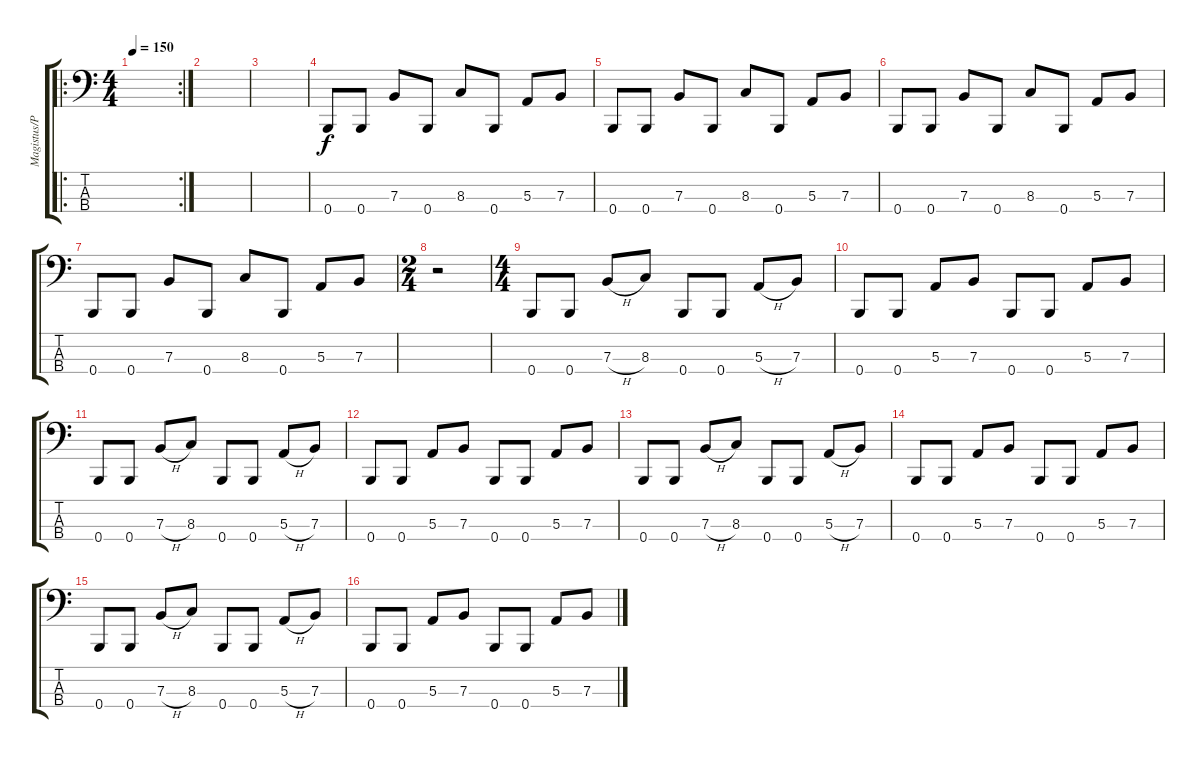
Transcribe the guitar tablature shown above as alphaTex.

\track ("Magistus/Põnts" "Magistus/P") {instrument electricbasspick}
\staff {score tabs}
\tuning (D2 A1 E1 B0) {hide}
\ro
\rc 2
\ts (4 4)
\tempo 150
\clef f4
\ks c
|
|
|
0.4.8 0.4.8 7.3.8 0.4.8 8.3.8 0.4.8 5.3.8 7.3.8 |
0.4.8 0.4.8 7.3.8 0.4.8 8.3.8 0.4.8 5.3.8 7.3.8 |
0.4.8 0.4.8 7.3.8 0.4.8 8.3.8 0.4.8 5.3.8 7.3.8 |
0.4.8 0.4.8 7.3.8 0.4.8 8.3.8 0.4.8 5.3.8 7.3.8 |
\ts (2 4)
r.2 |
\ts (4 4)
0.4.8 0.4.8 7.3{h}.8 8.3.8 0.4.8 0.4.8 5.3{h}.8 7.3.8 |
0.4.8 0.4.8 5.3.8 7.3.8 0.4.8 0.4.8 5.3.8 7.3.8 |
0.4.8 0.4.8 7.3{h}.8 8.3.8 0.4.8 0.4.8 5.3{h}.8 7.3.8 |
0.4.8 0.4.8 5.3.8 7.3.8 0.4.8 0.4.8 5.3.8 7.3.8 |
0.4.8 0.4.8 7.3{h}.8 8.3.8 0.4.8 0.4.8 5.3{h}.8 7.3.8 |
0.4.8 0.4.8 5.3.8 7.3.8 0.4.8 0.4.8 5.3.8 7.3.8 |
0.4.8 0.4.8 7.3{h}.8 8.3.8 0.4.8 0.4.8 5.3{h}.8 7.3.8 |
0.4.8 0.4.8 5.3.8 7.3.8 0.4.8 0.4.8 5.3.8 7.3.8
